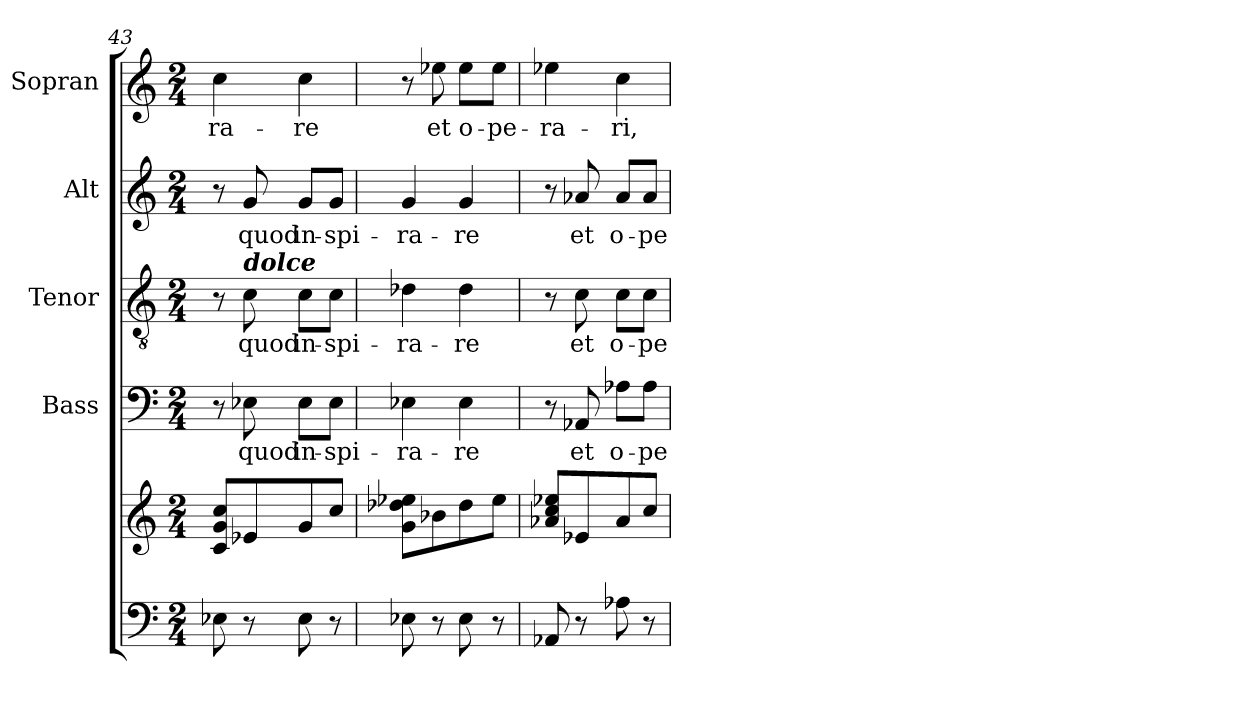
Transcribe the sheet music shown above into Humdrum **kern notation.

**kern	**kern	**kern	**text	**kern	**text	**kern	**text	**kern	**text
*part5	*part5	*part4	*part4	*part3	*part3	*part2	*part2	*part1	*part1
*staff6	*staff5	*staff4	*staff4	*staff3	*staff3	*staff2	*staff2	*staff1	*staff1
*	*	*I"Bass	*	*I"Tenor	*	*I"Alt	*	*I"Sopran	*
*	*	*I'B.	*	*I'T.	*	*I'A.	*	*I'S.	*
*clefF4	*clefG2	*clefF4	*	*clefGv2	*	*clefG2	*	*clefG2	*
*k[]	*k[]	*k[]	*	*k[]	*	*k[]	*	*k[]	*
*C:	*C:	*C:	*	*C:	*	*C:	*	*C:	*
*M2/4	*M2/4	*M2/4	*	*M2/4	*	*M2/4	*	*M2/4	*
=43	=43	=43	=43	=43	=43	=43	=43	=43	=43
!	!	!	!	!	!	!	!	!	!LO:LY:b
8E-X\	8c/ 8g/ 8cc/L	8r	.	8r	.	8r	.	4cc\	-ra-
!	!	!	!	!LO:TX:a:Bi:t=dolce	!	!	!	!	!
!	!	!	!LO:LY:b	!	!LO:LY:b	!	!LO:LY:b	!	!
8r	8e-X/	8E-X\	quod	8c\	quod	8g/	quod	.	.
!	!	!	!LO:LY:b	!	!LO:LY:b	!	!LO:LY:b	!	!LO:LY:b
8E-\	8g/	8E-\L	in-	8c\L	in-	8g/L	in-	4cc\	-re
!	!	!	!LO:LY:b	!	!LO:LY:b	!	!LO:LY:b	!	!
8r	8cc/J	8E-\J	-spi-	8c\J	-spi-	8g/J	-spi-	.	.
=44	=44	=44	=44	=44	=44	=44	=44	=44	=44
!	!	!	!LO:LY:b	!	!LO:LY:b	!	!LO:LY:b	!	!
8E-X\	8g\ 8dd-X\ 8ee-X\L	4E-X\	-ra-	4d-X\	-ra-	4g/	-ra-	8r	.
!	!	!	!	!	!	!	!	!	!LO:LY:b
8r	8b-X\	.	.	.	.	.	.	8ee-X\	et
!	!	!	!LO:LY:b	!	!LO:LY:b	!	!LO:LY:b	!	!LO:LY:b
8E-\	8dd-\	4E-\	-re	4d-\	-re	4g/	-re	8ee-\L	o-
!	!	!	!	!	!	!	!	!	!LO:LY:b
8r	8ee-\J	.	.	.	.	.	.	8ee-\J	-pe-
!!LO:LB:g=z
=45	=45	=45	=45	=45	=45	=45	=45	=45	=45
!	!	!	!	!	!	!	!	!	!LO:LY:b
8AA-X/	8a-X/ 8cc/ 8ee-X/L	8r	.	8r	.	8r	.	4ee-X\	-ra-
!	!	!	!LO:LY:b	!	!LO:LY:b	!	!LO:LY:b	!	!
8r	8e-X/	8AA-X/	et	8c\	et	8a-X/	et	.	.
!	!	!	!LO:LY:b	!	!LO:LY:b	!	!LO:LY:b	!	!LO:LY:b
8A-X\	8a-/	8A-X\L	o-	8c\L	o-	8a-/L	o-	4cc\	-ri,
!	!	!	!LO:LY:b	!	!LO:LY:b	!	!LO:LY:b	!	!
8r	8cc/J	8A-\J	-pe-	8c\J	-pe-	8a-/J	-pe-	.	.
=	=	=	=	=	=	=	=	=	=
*-	*-	*-	*-	*-	*-	*-	*-	*-	*-
